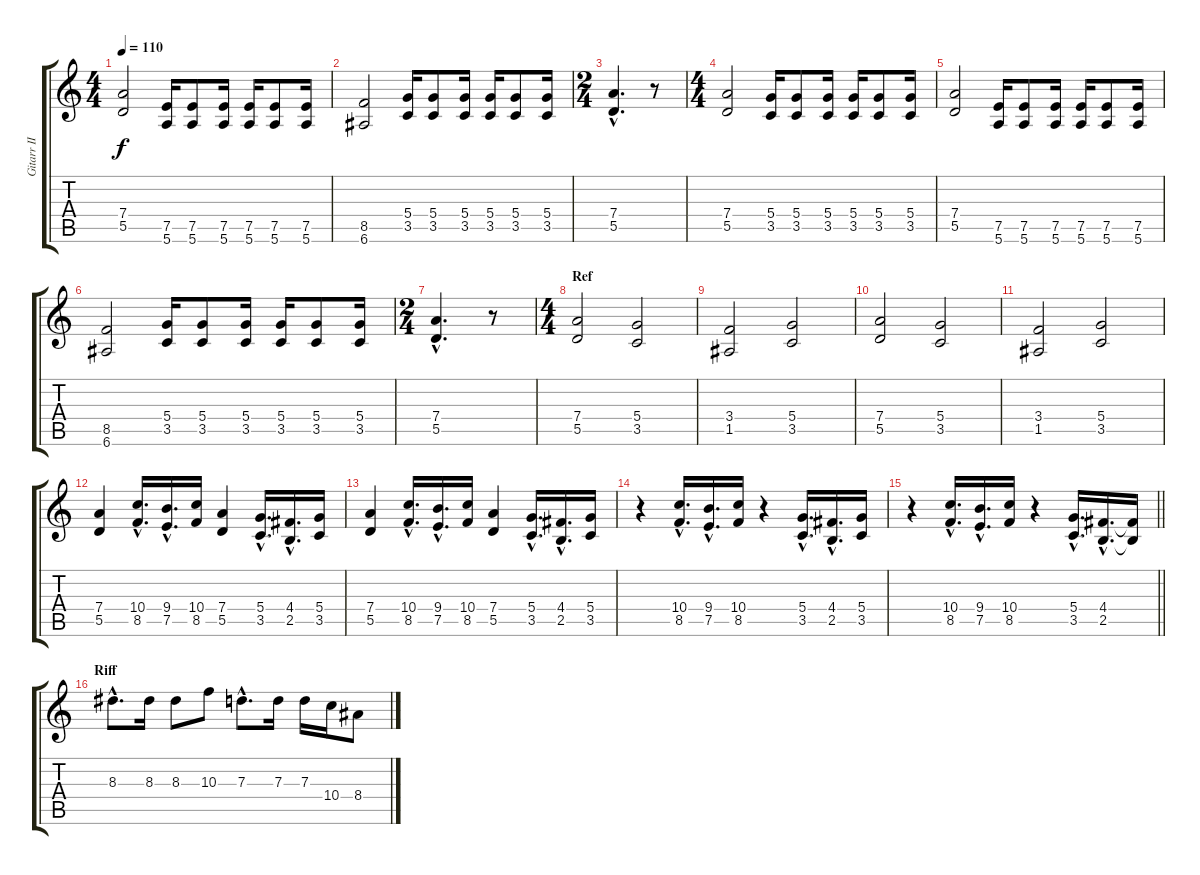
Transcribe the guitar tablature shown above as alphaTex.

\track ("Gitarr II" "Gitarr II") {instrument overdrivenguitar}
\staff {score tabs}
\tuning (E4 B3 G3 D3 A2 E2) {hide}
\ts (4 4)
\tempo 110
\clef g2
\ks c
(7.4 5.5).2{dy f} (7.5 5.6).16 (7.5 5.6).8 (7.5 5.6).16 (7.5 5.6).16 (7.5 5.6).8 (7.5 5.6).16 |
(8.5 6.6).2 (5.4 3.5).16 (5.4 3.5).8 (5.4 3.5).16 (5.4 3.5).16 (5.4 3.5).8 (5.4 3.5).16 |
\ts (2 4)
(7.4{hac} 5.5{hac}).4{d} r.8 |
\ts (4 4)
(7.4 5.5).2 (5.4 3.5).16 (5.4 3.5).8 (5.4 3.5).16 (5.4 3.5).16 (5.4 3.5).8 (5.4 3.5).16 |
(7.4 5.5).2 (7.5 5.6).16 (7.5 5.6).8 (7.5 5.6).16 (7.5 5.6).16 (7.5 5.6).8 (7.5 5.6).16 |
(8.5 6.6).2 (5.4 3.5).16 (5.4 3.5).8 (5.4 3.5).16 (5.4 3.5).16 (5.4 3.5).8 (5.4 3.5).16 |
\ts (2 4)
(7.4{hac} 5.5{hac}).4{d} r.8 |
\ts (4 4)
\section ("" "Ref")
(7.4 5.5).2 (5.4 3.5).2 |
(3.4 1.5).2 (5.4 3.5).2 |
(7.4 5.5).2 (5.4 3.5).2 |
(3.4 1.5).2 (5.4 3.5).2 |
(7.4 5.5).4 (10.4{hac} 8.5{hac}).16{d} (9.4{hac} 7.5{hac}).16{d} (10.4 8.5).16 (7.4 5.5).4 (5.4{hac} 3.5{hac}).16{d} (4.4{hac} 2.5{hac}).16{d} (5.4 3.5).16 |
(7.4 5.5).4 (10.4{hac} 8.5{hac}).16{d} (9.4{hac} 7.5{hac}).16{d} (10.4 8.5).16 (7.4 5.5).4 (5.4{hac} 3.5{hac}).16{d} (4.4{hac} 2.5{hac}).16{d} (5.4 3.5).16 |
r.4 (10.4{hac} 8.5{hac}).16{d} (9.4{hac} 7.5{hac}).16{d} (10.4 8.5).16 r.4 (5.4{hac} 3.5{hac}).16{d} (4.4{hac} 2.5{hac}).16{d} (5.4 3.5).16 |
\barLineRight lightlight
r.4 (10.4{hac} 8.5{hac}).16{d} (9.4{hac} 7.5{hac}).16{d} (10.4 8.5).16 r.4 (5.4{hac} 3.5{hac}).16{d} (4.4{hac} 2.5{hac}).16{d} (4.4{t} 2.5{t}).16 |
\section ("" "Riff")
8.3{hac}.8{d} 8.3.16 8.3.8 10.3.8 7.3{hac}.8{d} 7.3.16 7.3.16 10.4.16 8.4.8
